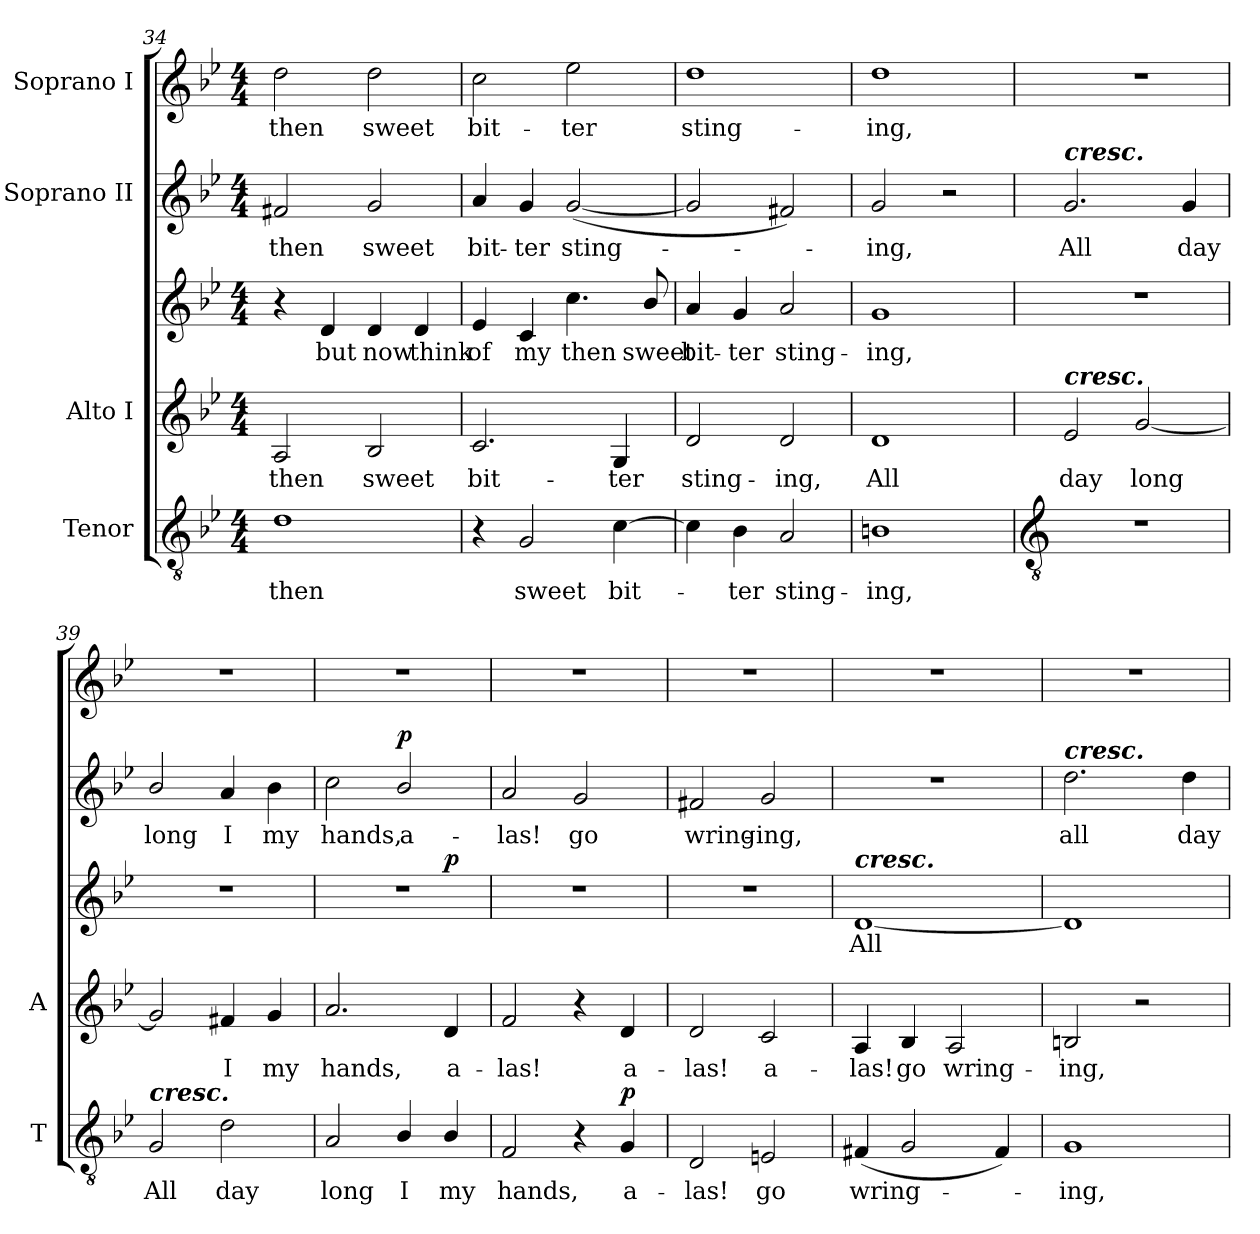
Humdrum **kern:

**kern	**text	**dynam	**kern	**text	**kern	**text	**dynam	**kern	**text	**dynam	**kern	**text
*part4	*part4	*part4	*part3	*part3	*part3	*part3	*part3	*part2	*part2	*part2	*part1	*part1
*staff5	*staff5	*staff5	*staff4	*staff4	*staff3	*staff3	*staff3/4	*staff2	*staff2	*staff2	*staff1	*staff1
*I"Tenor	*	*	*I"Alto I	*	*	*	*	*I"Soprano II	*	*	*I"Soprano I	*
*I'T	*	*	*I'A	*	*	*	*	*	*	*	*	*
*clefGv2	*	*	*clefG2	*	*clefG2	*	*	*clefG2	*	*	*clefG2	*
*k[b-e-]	*	*	*k[b-e-]	*	*k[b-e-]	*	*	*k[b-e-]	*	*	*k[b-e-]	*
*B-:	*	*	*B-:	*	*B-:	*	*	*B-:	*	*	*B-:	*
*M4/4	*	*	*M4/4	*	*M4/4	*	*	*M4/4	*	*	*M4/4	*
=34	=34	=34	=34	=34	=34	=34	=34	=34	=34	=34	=34	=34
!	!LO:LY:b	!	!	!LO:LY:b	!	!	!	!	!LO:LY:b	!	!	!LO:LY:b
1d	then	.	2A	then	4r	.	.	2f#X	then	.	2dd	then
!	!	!	!	!	!	!LO:LY:b	!	!	!	!	!	!
.	.	.	.	.	4d	but	.	.	.	.	.	.
!	!	!	!	!LO:LY:b	!	!LO:LY:b	!	!	!LO:LY:b	!	!	!LO:LY:b
.	.	.	2B-	sweet	4d	now	.	2g	sweet	.	2dd	sweet
!	!	!	!	!	!	!LO:LY:b	!	!	!	!	!	!
.	.	.	.	.	4d	think	.	.	.	.	.	.
=35	=35	=35	=35	=35	=35	=35	=35	=35	=35	=35	=35	=35
!	!	!	!	!LO:LY:b	!	!LO:LY:b	!	!	!LO:LY:b	!	!	!LO:LY:b
4r	.	.	2.c/	bit-	4e-	of	.	4a	bit-	.	2cc	bit-
!	!LO:LY:b	!	!	!	!	!LO:LY:b	!	!	!LO:LY:b	!	!	!
2G	sweet	.	.	.	4c	my	.	4g	-ter	.	.	.
!	!	!	!	!	!	!LO:LY:b	!	!	!LO:LY:b	!	!	!LO:LY:b
.	.	.	.	.	4.cc	then	.	(<[2g	sting-	.	2ee-	-ter
!	!LO:LY:b	!	!	!LO:LY:b	!	!	!	!	!	!	!	!
[4c	bit-	.	4G	-ter	.	.	.	.	.	.	.	.
!	!	!	!	!	!	!LO:LY:b	!	!	!	!	!	!
.	.	.	.	.	8b-/	sweet	.	.	.	.	.	.
=36	=36	=36	=36	=36	=36	=36	=36	=36	=36	=36	=36	=36
!	!	!	!	!LO:LY:b	!	!LO:LY:b	!	!	!	!	!	!LO:LY:b
4c]	.	.	2d	-sting-	4a	bit-	.	2g]	.	.	1dd	sting-
!	!LO:LY:b	!	!	!	!	!LO:LY:b	!	!	!	!	!	!
4B-	ter	.	.	.	4g	-ter	.	.	.	.	.	.
!	!LO:LY:b	!	!	!LO:LY:b	!	!LO:LY:b	!	!	!	!	!	!
2A	sting-	.	2d	-ing,	2a	sting-	.	2f#X)	.	.	.	.
=37	=37	=37	=37	=37	=37	=37	=37	=37	=37	=37	=37	=37
!	!LO:LY:b	!	!	!LO:LY:b	!	!LO:LY:b	!	!	!LO:LY:b	!	!	!LO:LY:b
1Bn	-ing,	.	1d	All	1g	ing,	.	2g	ing,	.	1dd	-ing,
.	.	.	.	.	.	.	.	2r	.	.	.	.
!!LO:LB:g=z
=38	=38	=38	=38	=38	=38	=38	=38	=38	=38	=38	=38	=38
*clefGv2	*	*	*	*	*	*	*	*	*	*	*	*
!	!	!	!	!	!	!	!	!LO:TX:a:Bi:t=cresc.	!	!	!	!
!	!	!	!LO:TX:a:Bi:t=cresc.	!	!	!	!	!	!	!	!	!
!	!	!	!	!LO:LY:b	!	!	!	!	!LO:LY:b	!	!	!
1r	.	.	2e-	day	1r	.	.	2.g	All	.	1r	.
!	!	!	!	!LO:LY:b	!	!	!	!	!	!	!	!
.	.	.	[2g	long	.	.	.	.	.	.	.	.
!	!	!	!	!	!	!	!	!	!LO:LY:b	!	!	!
.	.	.	.	.	.	.	.	4g	day	.	.	.
=39	=39	=39	=39	=39	=39	=39	=39	=39	=39	=39	=39	=39
!LO:TX:a:Bi:t=cresc.	!	!	!	!	!	!	!	!	!	!	!	!
!	!LO:LY:b	!	!	!	!	!	!	!	!LO:LY:b	!	!	!
2G	All	.	2g]	.	1r	.	.	2b-/	long	.	1r	.
!	!LO:LY:b	!	!	!LO:LY:b	!	!	!	!	!LO:LY:b	!	!	!
2d	day	.	4f#X	I	.	.	.	4a	I	.	.	.
!	!	!	!	!LO:LY:b	!	!	!	!	!LO:LY:b	!	!	!
.	.	.	4g	my	.	.	.	4b-	my	.	.	.
=40	=40	=40	=40	=40	=40	=40	=40	=40	=40	=40	=40	=40
!	!LO:LY:b	!	!	!LO:LY:b	!	!	!	!	!LO:LY:b	!	!	!
2A	long	.	2.a	hands,	1r	.	.	2cc	hands,	.	1r	.
!	!LO:LY:b	!	!	!	!	!	!	!	!LO:LY:b	!LO:DY:b	!	!
4B-/	I	.	.	.	.	.	.	2b-/	a-	p	.	.
!	!LO:LY:b	!	!	!LO:LY:b	!	!	!LO:DY:b=2	!	!	!	!	!
4B-/	my	.	4d	a-	.	.	p	.	.	.	.	.
=41	=41	=41	=41	=41	=41	=41	=41	=41	=41	=41	=41	=41
!	!LO:LY:b	!	!	!LO:LY:b	!	!	!	!	!LO:LY:b	!	!	!
2F	hands,	.	2f	-las!	1r	.	.	2a	-las!	.	1r	.
!	!	!	!	!	!	!	!	!	!LO:LY:b	!	!	!
4r	.	.	4r	.	.	.	.	2g	go	.	.	.
!	!LO:LY:b	!LO:DY:b	!	!LO:LY:b	!	!	!	!	!	!	!	!
4G	a-	p	4d	a-	.	.	.	.	.	.	.	.
=42	=42	=42	=42	=42	=42	=42	=42	=42	=42	=42	=42	=42
!	!LO:LY:b	!	!	!LO:LY:b	!	!	!	!	!LO:LY:b	!	!	!
2D	-las!	.	2d	-las!	1r	.	.	2f#X	wring-	.	1r	.
!	!LO:LY:b	!	!	!LO:LY:b	!	!	!	!	!LO:LY:b	!	!	!
2En	go	.	2c/	a-	.	.	.	2g	-ing,	.	.	.
=43	=43	=43	=43	=43	=43	=43	=43	=43	=43	=43	=43	=43
!	!	!	!	!	!LO:TX:a:Bi:t=cresc.	!	!	!	!	!	!	!
!	!LO:LY:b	!	!	!LO:LY:b	!	!LO:LY:b	!	!	!	!	!	!
(<4F#X	wring-	.	4A	las!	[1d	-All	.	1r	.	.	1r	.
!	!	!	!	!LO:LY:b	!	!	!	!	!	!	!	!
2G	.	.	4B-	go	.	.	.	.	.	.	.	.
!	!	!	!	!LO:LY:b	!	!	!	!	!	!	!	!
.	.	.	2A	wring-	.	.	.	.	.	.	.	.
4F#)	.	.	.	.	.	.	.	.	.	.	.	.
=44	=44	=44	=44	=44	=44	=44	=44	=44	=44	=44	=44	=44
!	!	!	!	!	!	!	!	!LO:TX:a:Bi:t=cresc.	!	!	!	!
!	!LO:LY:b	!	!	!LO:LY:b	!	!	!	!	!LO:LY:b	!	!	!
1G	ing,	.	2Bn	-ing,	1d]	.	.	2.dd	all	.	1r	.
.	.	.	2r	.	.	.	.	.	.	.	.	.
!	!	!	!	!	!	!	!	!	!LO:LY:b	!	!	!
.	.	.	.	.	.	.	.	4dd	day	.	.	.
=	=	=	=	=	=	=	=	=	=	=	=	=
*-	*-	*-	*-	*-	*-	*-	*-	*-	*-	*-	*-	*-
